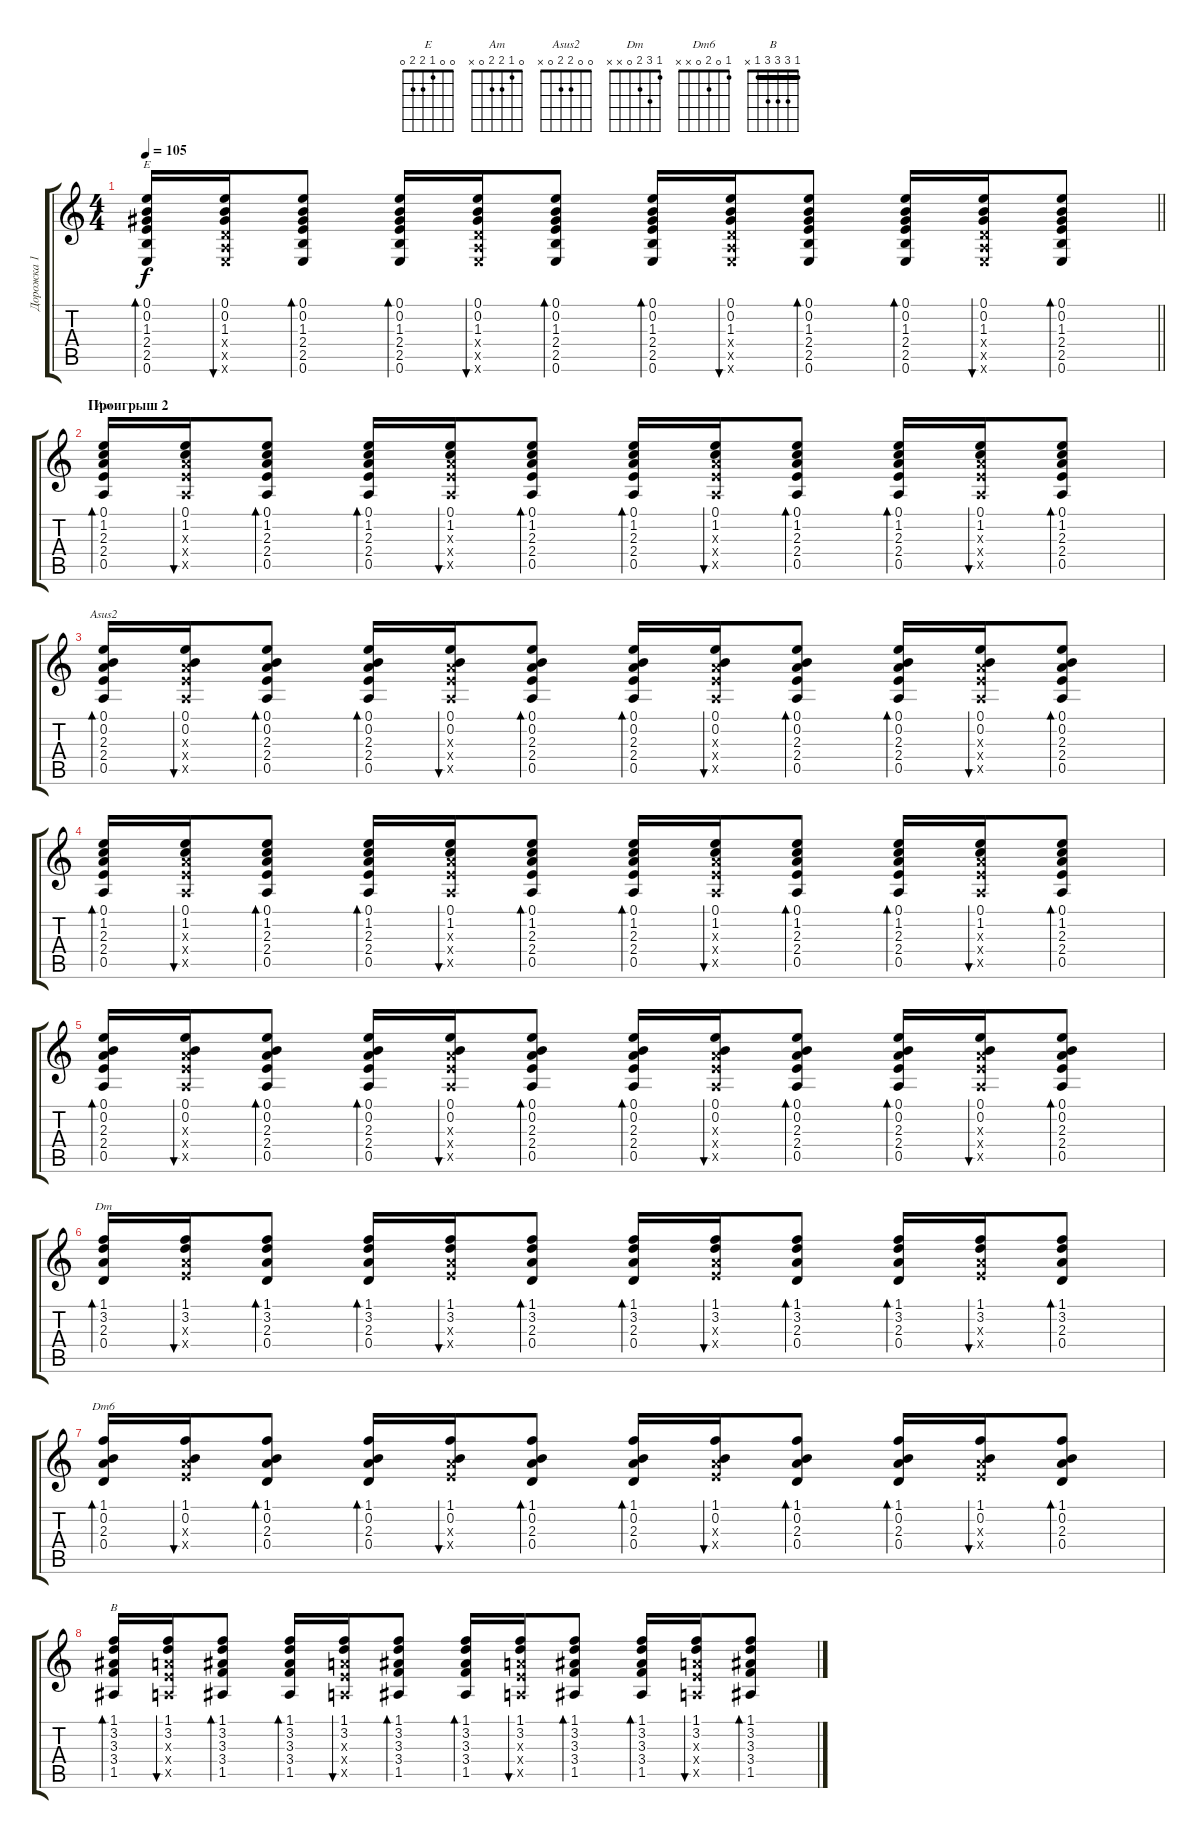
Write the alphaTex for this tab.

\track ("Дорожка 1" "Дорожка 1") {instrument acousticguitarsteel}
\staff {score tabs}
\tuning (E4 B3 G3 D3 A2 E2) {hide}
\chord ("E" 0 0 1 2 2 0)
\chord ("Am" 0 1 2 2 0 x)
\chord ("Asus2" 0 0 2 2 0 x)
\chord ("Dm" 1 3 2 0 x x)
\chord ("Dm6" 1 0 2 0 x x)
\chord ("B" 1 3 3 3 1 x) {barre 1}
\ts (4 4)
\tempo 105
\clef g2
\barLineRight lightlight
\ks c
(0.1 0.2 1.3 2.4 2.5 0.6).16{bd 30 ch "E" dy f} (0.1 0.2 1.3 0.4{x} 0.5{x} 0.6{x}).16{bu 30} (0.1 0.2 1.3 2.4 2.5 0.6).8{bd 30} (0.1 0.2 1.3 2.4 2.5 0.6).16{bd 30} (0.1 0.2 1.3 0.4{x} 0.5{x} 0.6{x}).16{bu 30} (0.1 0.2 1.3 2.4 2.5 0.6).8{bd 30} (0.1 0.2 1.3 2.4 2.5 0.6).16{bd 30} (0.1 0.2 1.3 0.4{x} 0.5{x} 0.6{x}).16{bu 30} (0.1 0.2 1.3 2.4 2.5 0.6).8{bd 30} (0.1 0.2 1.3 2.4 2.5 0.6).16{bd 30} (0.1 0.2 1.3 0.4{x} 0.5{x} 0.6{x}).16{bu 30} (0.1 0.2 1.3 2.4 2.5 0.6).8{bd 30} |
\section ("" "Проигрыш 2")
(0.1 1.2 2.3 2.4 0.5).16{bd 30 ch "Am"} (0.1 1.2 2.3{x} 2.4{x} 0.5{x}).16{bu 30} (0.1 1.2 2.3 2.4 0.5).8{bd 30} (0.1 1.2 2.3 2.4 0.5).16{bd 30} (0.1 1.2 2.3{x} 2.4{x} 0.5{x}).16{bu 30} (0.1 1.2 2.3 2.4 0.5).8{bd 30} (0.1 1.2 2.3 2.4 0.5).16{bd 30} (0.1 1.2 2.3{x} 2.4{x} 0.5{x}).16{bu 30} (0.1 1.2 2.3 2.4 0.5).8{bd 30} (0.1 1.2 2.3 2.4 0.5).16{bd 30} (0.1 1.2 2.3{x} 2.4{x} 0.5{x}).16{bu 30} (0.1 1.2 2.3 2.4 0.5).8{bd 30} |
(0.1 0.2 2.3 2.4 0.5).16{bd 30 ch "Asus2"} (0.1 0.2 2.3{x} 2.4{x} 0.5{x}).16{bu 30} (0.1 0.2 2.3 2.4 0.5).8{bd 30} (0.1 0.2 2.3 2.4 0.5).16{bd 30} (0.1 0.2 2.3{x} 2.4{x} 0.5{x}).16{bu 30} (0.1 0.2 2.3 2.4 0.5).8{bd 30} (0.1 0.2 2.3 2.4 0.5).16{bd 30} (0.1 0.2 2.3{x} 2.4{x} 0.5{x}).16{bu 30} (0.1 0.2 2.3 2.4 0.5).8{bd 30} (0.1 0.2 2.3 2.4 0.5).16{bd 30} (0.1 0.2 2.3{x} 2.4{x} 0.5{x}).16{bu 30} (0.1 0.2 2.3 2.4 0.5).8{bd 30} |
(0.1 1.2 2.3 2.4 0.5).16{bd 30} (0.1 1.2 2.3{x} 2.4{x} 0.5{x}).16{bu 30} (0.1 1.2 2.3 2.4 0.5).8{bd 30} (0.1 1.2 2.3 2.4 0.5).16{bd 30} (0.1 1.2 2.3{x} 2.4{x} 0.5{x}).16{bu 30} (0.1 1.2 2.3 2.4 0.5).8{bd 30} (0.1 1.2 2.3 2.4 0.5).16{bd 30} (0.1 1.2 2.3{x} 2.4{x} 0.5{x}).16{bu 30} (0.1 1.2 2.3 2.4 0.5).8{bd 30} (0.1 1.2 2.3 2.4 0.5).16{bd 30} (0.1 1.2 2.3{x} 2.4{x} 0.5{x}).16{bu 30} (0.1 1.2 2.3 2.4 0.5).8{bd 30} |
(0.1 0.2 2.3 2.4 0.5).16{bd 30} (0.1 0.2 2.3{x} 2.4{x} 0.5{x}).16{bu 30} (0.1 0.2 2.3 2.4 0.5).8{bd 30} (0.1 0.2 2.3 2.4 0.5).16{bd 30} (0.1 0.2 2.3{x} 2.4{x} 0.5{x}).16{bu 30} (0.1 0.2 2.3 2.4 0.5).8{bd 30} (0.1 0.2 2.3 2.4 0.5).16{bd 30} (0.1 0.2 2.3{x} 2.4{x} 0.5{x}).16{bu 30} (0.1 0.2 2.3 2.4 0.5).8{bd 30} (0.1 0.2 2.3 2.4 0.5).16{bd 30} (0.1 0.2 2.3{x} 2.4{x} 0.5{x}).16{bu 30} (0.1 0.2 2.3 2.4 0.5).8{bd 30} |
(1.1 3.2 2.3 0.4).16{bd 30 ch "Dm"} (1.1 3.2 2.3{x} 2.4{x}).16{bu 30} (1.1 3.2 2.3 0.4).8{bd 30} (1.1 3.2 2.3 0.4).16{bd 30} (1.1 3.2 2.3{x} 2.4{x}).16{bu 30} (1.1 3.2 2.3 0.4).8{bd 30} (1.1 3.2 2.3 0.4).16{bd 30} (1.1 3.2 2.3{x} 2.4{x}).16{bu 30} (1.1 3.2 2.3 0.4).8{bd 30} (1.1 3.2 2.3 0.4).16{bd 30} (1.1 3.2 2.3{x} 2.4{x}).16{bu 30} (1.1 3.2 2.3 0.4).8{bd 30} |
(1.1 0.2 2.3 0.4).16{bd 30 ch "Dm6"} (1.1 0.2 2.3{x} 2.4{x}).16{bu 30} (1.1 0.2 2.3 0.4).8{bd 30} (1.1 0.2 2.3 0.4).16{bd 30} (1.1 0.2 2.3{x} 2.4{x}).16{bu 30} (1.1 0.2 2.3 0.4).8{bd 30} (1.1 0.2 2.3 0.4).16{bd 30} (1.1 0.2 2.3{x} 2.4{x}).16{bu 30} (1.1 0.2 2.3 0.4).8{bd 30} (1.1 0.2 2.3 0.4).16{bd 30} (1.1 0.2 2.3{x} 2.4{x}).16{bu 30} (1.1 0.2 2.3 0.4).8{bd 30} |
(1.1 3.2 3.3 3.4 1.5).16{bd 30 ch "B"} (1.1 3.2 2.3{x} 2.4{x} 0.5{x}).16{bu 30} (1.1 3.2 3.3 3.4 1.5).8{bd 30} (1.1 3.2 3.3 3.4 1.5).16{bd 30} (1.1 3.2 2.3{x} 2.4{x} 0.5{x}).16{bu 30} (1.1 3.2 3.3 3.4 1.5).8{bd 30} (1.1 3.2 3.3 3.4 1.5).16{bd 30} (1.1 3.2 2.3{x} 2.4{x} 0.5{x}).16{bu 30} (1.1 3.2 3.3 3.4 1.5).8{bd 30} (1.1 3.2 3.3 3.4 1.5).16{bd 30} (1.1 3.2 2.3{x} 2.4{x} 0.5{x}).16{bu 30} (1.1 3.2 3.3 3.4 1.5).8{bd 30}
